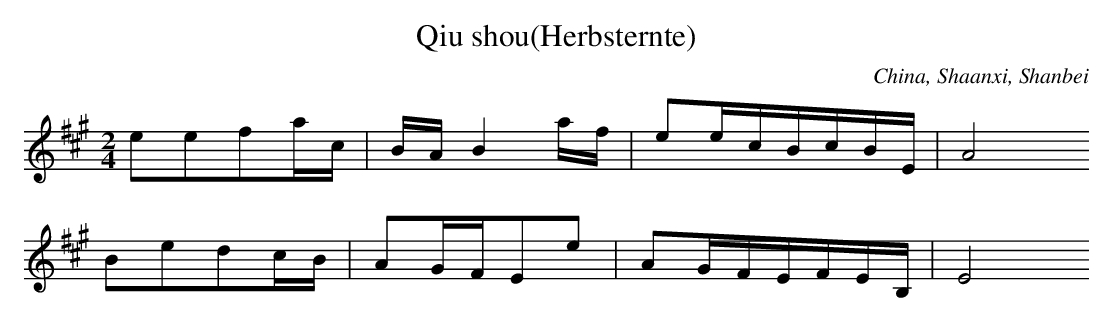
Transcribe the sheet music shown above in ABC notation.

X:1
T: Qiu shou(Herbsternte)
O: China, Shaanxi, Shanbei
M: 2/4
L: 1/16
K: A
e2e2f2ac | BAB4af | e2ecBcBE | A8
B2e2d2cB | A2GFE2e2 | A2GFEFEB, | E8
